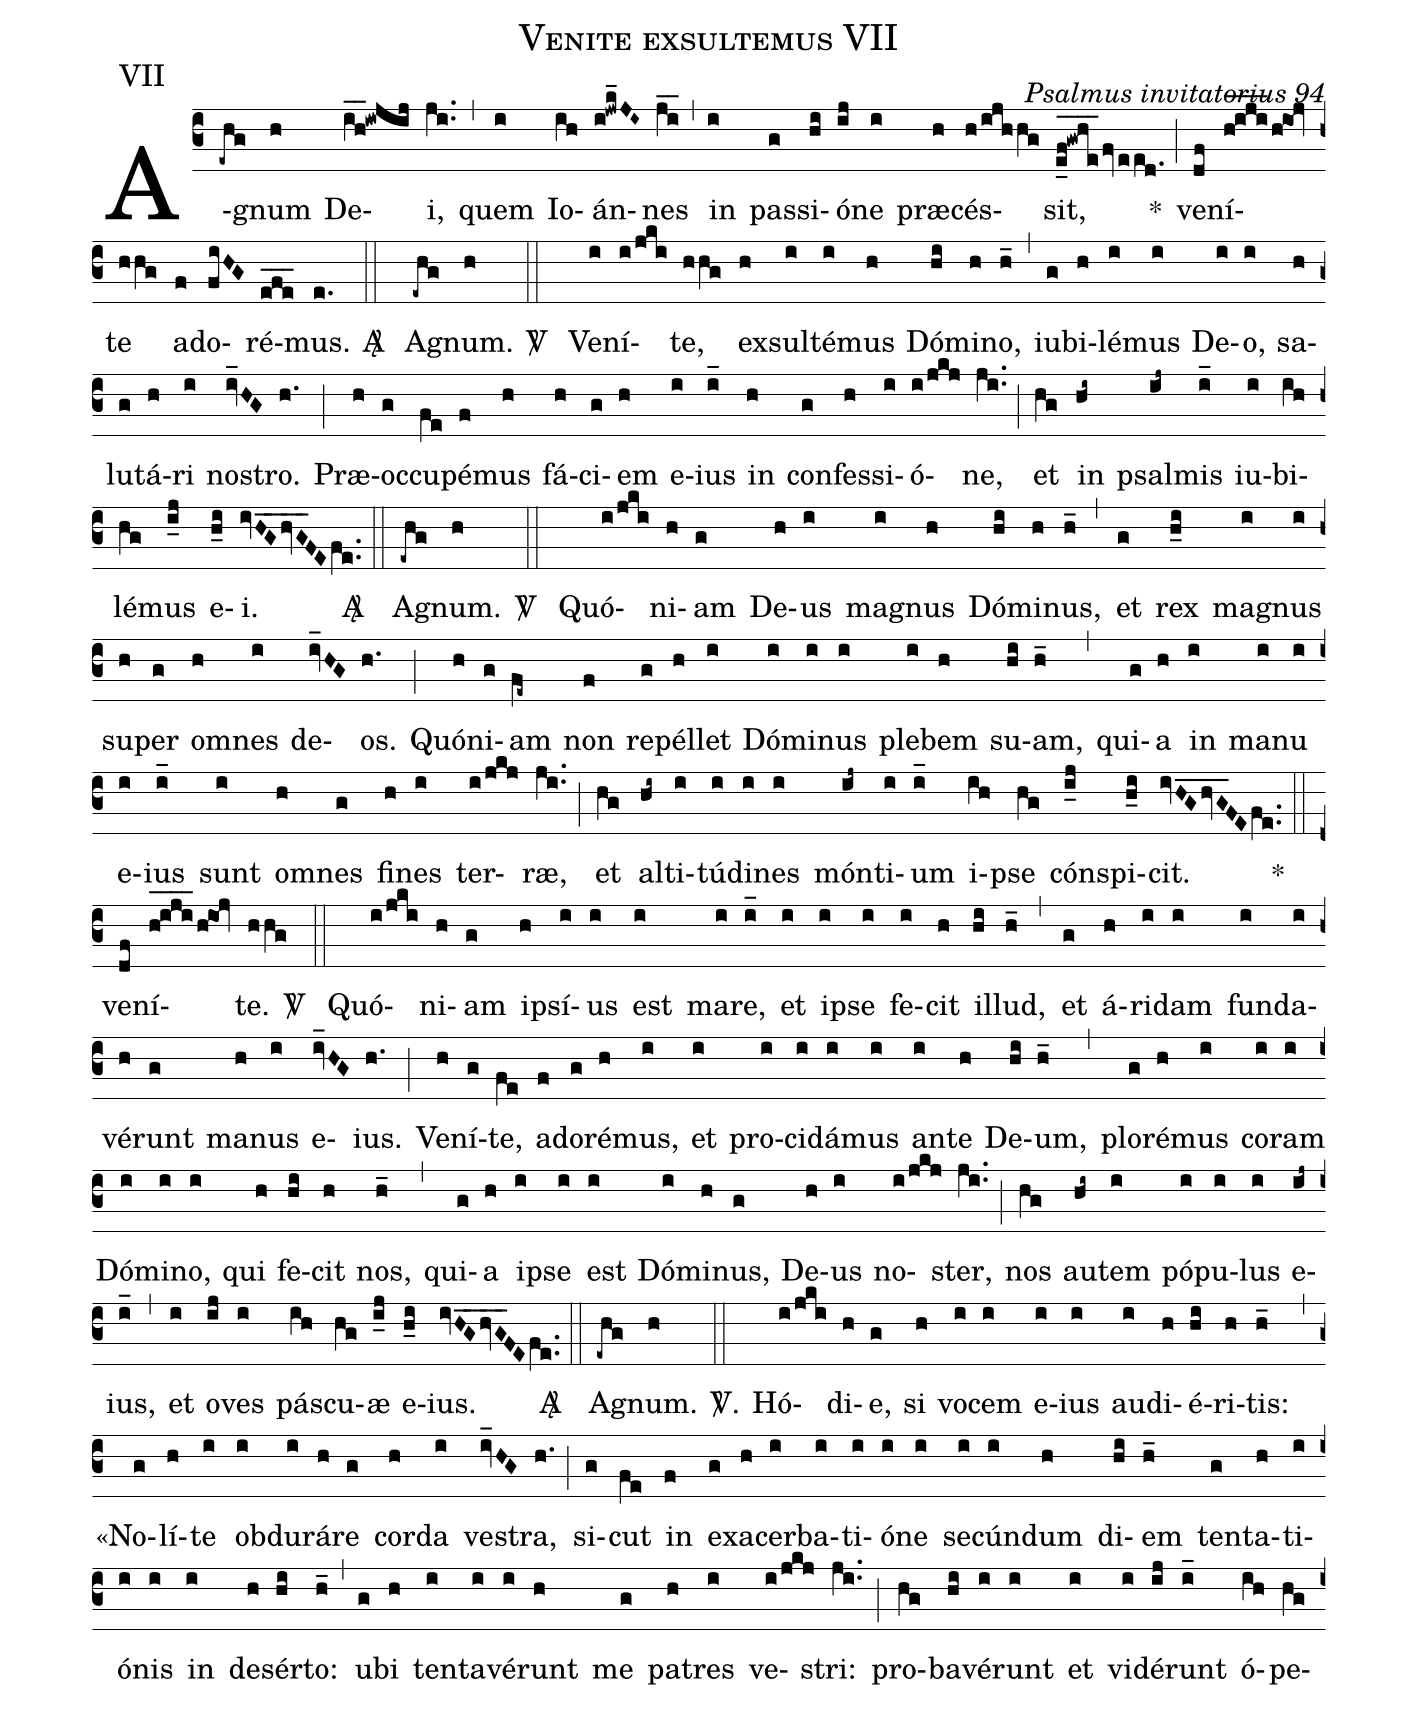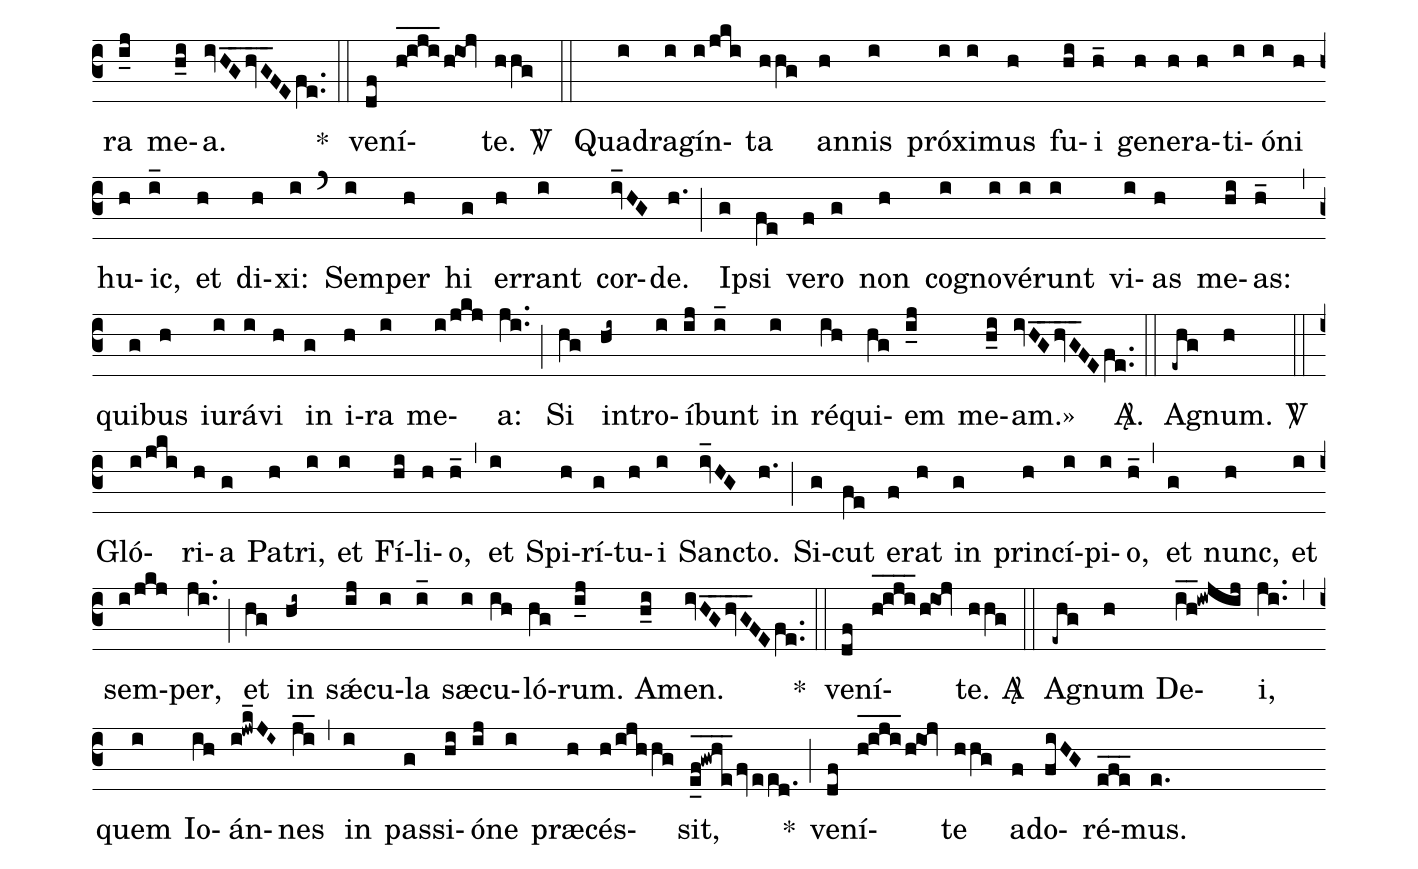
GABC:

name:Venite exsultemus VII;
office-part:Varia;
annotation:VII;
mode:7;
commentary:Psalmus invitatorius 94;
%%
(c3) A(-ehg)gnum(h) De(i_h_!iwjij)i,(ji..) (,)
quem(i) Io(ih)án(i!jwk_JI~)nes(ji__) (,) in(i) pas(g)si(hi)ó(ij)ne(i) præ(h)cés(h/ijhhg)sit,(e_f_!gw_h_e_/fveed.) *(;)
ve(df)ní(h_!i_j_i_h!ioj)te(hhg) a(f)do(fiHG)ré(e_f_e_)mus.(e.) <sp>A/</sp> (::)

A(-ehg)gnum.(h)  <sp>V/</sp> (::)

Ve(i)ní(i/jki)te,(hhg) ex(h)sul(i)té(i)mus(h) Dó(hi)mi(h)no,(h_) (,)
iu(g)bi(h)lé(i)mus(i) De(i)o,(i) sa(h)lu(g)tá(h)ri(i) no(iv_HG)stro.(h.) (;)
Præ(h)oc(g)cu(fe)pé(f)mus(h) fá(h)ci(g)em(h) e(i)ius(i_)
in(h) con(g)fes(h)si(i)ó(i/jkj)ne,(ji..) (;)
et(hg) in(hi~) psal(ij~)mis(i_)
iu(i)bi(ih)lé(hg)mus(i_j) e(h_i)i.(ivH_G_hv_G_FEfe..) <sp>A/</sp> (::)

A(-ehg)gnum.(h)  <sp>V/</sp> (::)

Quó(i/jki)ni(h)am(g) De(h)us(i) ma(i)gnus(h) Dó(hi)mi(h)nus,(h_) (,)
et(g) rex(h_i) ma(i)gnus(i) su(h)per(g) om(h)nes(i) de(iv_HG)os.(h.) (;)
Quó(h)ni(g)am(fe~) non(f) re(g)pél(h)let(i) Dó(i)mi(i)nus(i) ple(i)bem(h) su(hi)am,(h_) (,)
qui(g)a(h) in(i) ma(i)nu(i) e(i)ius(i_)
sunt(i) om(h)nes(g) fi(h)nes(i) ter(i/jkj)ræ,(ji..) (;)
et(hg) al(hi~)ti(i)tú(i)di(i)nes(i) món(ij~)ti(i)um(i_)
i(ih)pse(hg) cón(i_j)spi(h_i)cit.(ivH_G_hv_G_FEfe..) *(::)

ve(df)ní(h_!i_j_i_h!ioj)te.(hhg)  <sp>V/</sp> (::)

Quó(i/jki)ni(h)am(g) i(h)psí(i)us(i) est(i) ma(i)re,(i_) et(i) i(i)pse(i) fe(i)cit(h) il(hi)lud,(h_) (,)
et(g) á(h)ri(i)dam(i) fun(i)da(i)vé(h)runt(g) ma(h)nus(i) e(iv_HG)ius.(h.) (;)
Ve(h)ní(g)te,(fe) a(f)do(g)ré(h)mus,(i) et(i) pro(i)ci(i)dá(i)mus(i) an(i)te(h) De(hi)um,(h_) (,)
plo(g)ré(h)mus(i) co(i)ram(i) Dó(i)mi(i)no,(i) qui(h) fe(hi)cit(h) nos,(h_) (,)
qui(g)a(h) i(i)pse(i) est(i) Dó(i)mi(h)nus,(g) De(h)us(i) no(i/jkj)ster,(ji..) (;)
nos(hg) au(hi~)tem(i) pó(i)pu(i)lus(i) e(ij~)ius,(i_) (,)
et(i) o(ij)ves(i) pá(ih)scu(hg)æ(i_j) e(h_i)ius.(ivH_G_hv_G_FEfe..) <sp>A/</sp> (::)

A(-ehg)gnum.(h)  <sp>V/</sp>.(::)

Hó(i/jki)di(h)e,(g) si(h) vo(i)cem(i) e(i)ius(i) au(i)di(h)é(hi)ri(h)tis:(h_) (,)
«No(g)lí(h)te(i) ob(i)du(i)rá(h)re(g) cor(h)da(i) ve(iv_HG)stra,(h.) (;)
si(g)cut(fe) in(f) e(g)xa(h)cer(i)ba(i)ti(i)ó(i)ne(i) se(i)cún(i)dum(h) di(hi)em(h_)
ten(g)ta(h)ti(i)ó(i)nis(i) in(i) de(h)sér(hi)to:(h_) (,)
u(g)bi(h) ten(i)ta(i)vé(i)runt(h) me(g) pa(h)tres(i) ve(i/jkj)stri:(ji..) (;)
pro(hg)ba(hi)vé(i)runt(i) et(i) vi(i)dé(ij)runt(i_)
ó(ih)pe(hg)ra(i_j) me(h_i)a.(ivH_G_hv_G_FEfe..) *(::)

ve(df)ní(h_!i_j_i_h!ioj)te.(hhg)  <sp>V/</sp> (::)

Qua(i)dra(i)gín(i/jki)ta(hhg) an(h)nis(i) pró(i)xi(i)mus(h) fu(hi)i(h_)
ge(h)ne(h)ra(h)ti(i)ó(i)ni(h) hu(h)ic,(i_) et(h) di(h)xi:(i) (`)
Sem(i)per(h) hi(g) er(h)rant(i) cor(iv_HG)de.(h.) (;)
I(g)psi(fe) ve(f)ro(g) non(h) co(i)gno(i)vé(i)runt(i) vi(i)as(h) me(hi)as:(h_) (,)
qui(g)bus(h) iu(i)rá(i)vi(h) in(g) i(h)ra(i) me(i/jkj)a:(ji..) (;)
Si(hg) in(hi~)tro(i)í(ij)bunt(i_)
in(i) ré(ih)qui(hg)em(i_j) me(h_i)am.»(ivH_G_hv_G_FEfe..) <sp>A/</sp>.(::)

A(-ehg)gnum.(h)  <sp>V/</sp> (::)

Gló(i/jki)ri(h)a(g) Pa(h)tri,(i) et(i) Fí(hi)li(h)o,(h_) (,)
et(i) Spi(h)rí(g)tu(h)i(i) San(iv_HG)cto.(h.) (;)
Si(g)cut(fe) e(f)rat(h) in(g) prin(h)cí(i)pi(i)o,(h_) (,)
et(g) nunc,(h) et(i) sem(i/jkj)per,(ji..) (;)
et(hg) in(hi~)  sǽ(ij)cu(i)la(i_) sæ(i)cu(ih)ló(hg)rum.(i_j) A(h_i)men.(ivH_G_hv_G_FEfe..) *(::)

ve(df)ní(h_!i_j_i_h!ioj)te.(hhg)  <sp>A/</sp> (::)

A(-ehg)gnum(h) De(i_h_!iwjij)i,(ji..) (,)
quem(i) Io(ih)án(i!jwk_JI~)nes(ji__) (,) in(i) pas(g)si(hi)ó(ij)ne(i) præ(h)cés(h/ijhhg)sit,(e_f_!gw_h_e_/fveed.) *(;)
ve(df)ní(h_!i_j_i_h!ioj)te(hhg) a(f)do(fiHG)ré(e_f_e_)mus.(e.)
